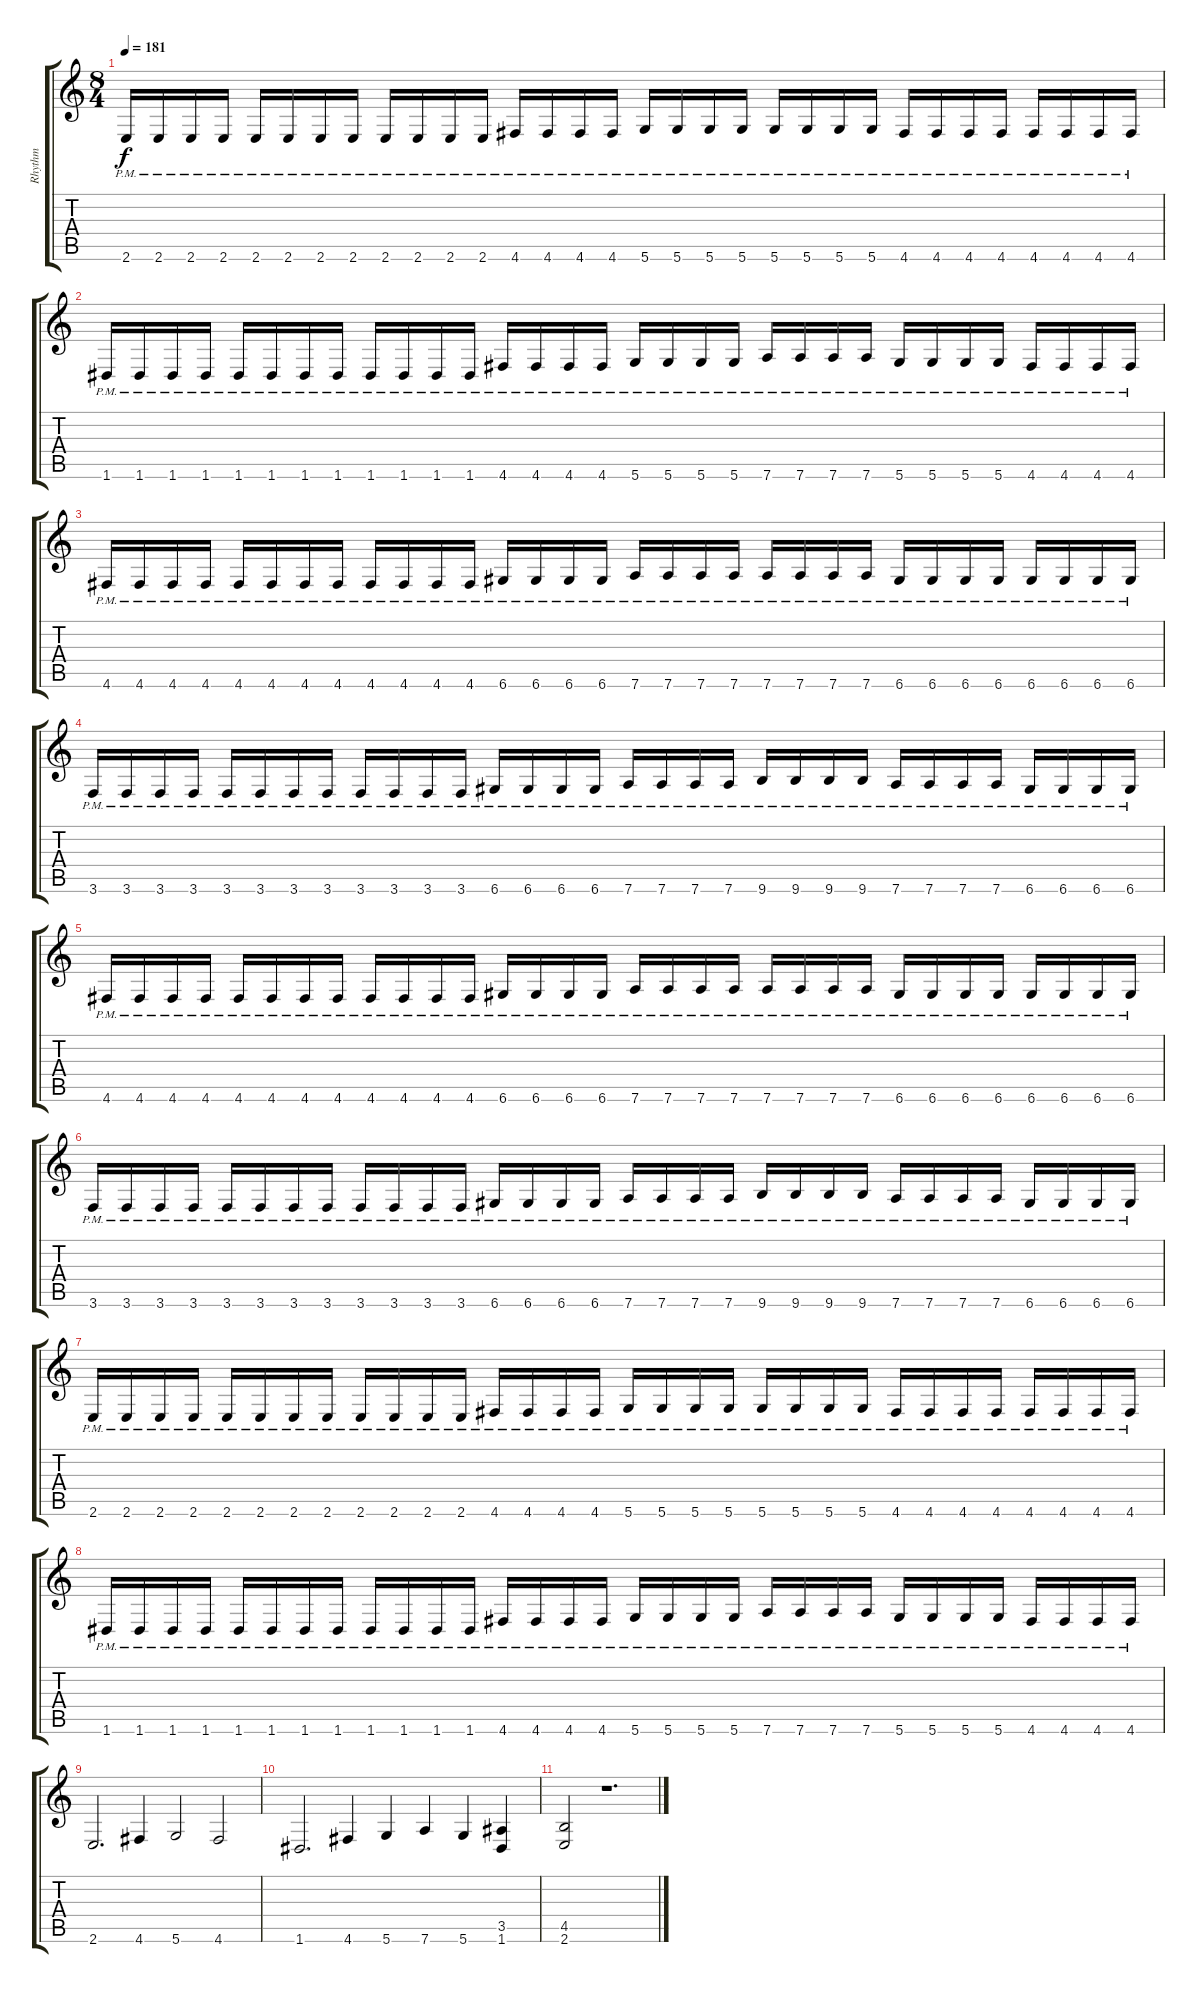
\track ("Rhythm" "Rhythm") {instrument distortionguitar}
\staff {score tabs}
\tuning (D4 A3 F3 C3 G2 D2) {hide}
\ts (8 4)
\tempo 181
\clef g2
\ks c
2.6{pm}.16{dy f} 2.6{pm}.16 2.6{pm}.16 2.6{pm}.16 2.6{pm}.16 2.6{pm}.16 2.6{pm}.16 2.6{pm}.16 2.6{pm}.16 2.6{pm}.16 2.6{pm}.16 2.6{pm}.16 4.6{pm}.16 4.6{pm}.16 4.6{pm}.16 4.6{pm}.16 5.6{pm}.16 5.6{pm}.16 5.6{pm}.16 5.6{pm}.16 5.6{pm}.16 5.6{pm}.16 5.6{pm}.16 5.6{pm}.16 4.6{pm}.16 4.6{pm}.16 4.6{pm}.16 4.6{pm}.16 4.6{pm}.16 4.6{pm}.16 4.6{pm}.16 4.6{pm}.16 |
1.6{pm}.16 1.6{pm}.16 1.6{pm}.16 1.6{pm}.16 1.6{pm}.16 1.6{pm}.16 1.6{pm}.16 1.6{pm}.16 1.6{pm}.16 1.6{pm}.16 1.6{pm}.16 1.6{pm}.16 4.6{pm}.16 4.6{pm}.16 4.6{pm}.16 4.6{pm}.16 5.6{pm}.16 5.6{pm}.16 5.6{pm}.16 5.6{pm}.16 7.6{pm}.16 7.6{pm}.16 7.6{pm}.16 7.6{pm}.16 5.6{pm}.16 5.6{pm}.16 5.6{pm}.16 5.6{pm}.16 4.6{pm}.16 4.6{pm}.16 4.6{pm}.16 4.6{pm}.16 |
4.6{pm}.16 4.6{pm}.16 4.6{pm}.16 4.6{pm}.16 4.6{pm}.16 4.6{pm}.16 4.6{pm}.16 4.6{pm}.16 4.6{pm}.16 4.6{pm}.16 4.6{pm}.16 4.6{pm}.16 6.6{pm}.16 6.6{pm}.16 6.6{pm}.16 6.6{pm}.16 7.6{pm}.16 7.6{pm}.16 7.6{pm}.16 7.6{pm}.16 7.6{pm}.16 7.6{pm}.16 7.6{pm}.16 7.6{pm}.16 6.6{pm}.16 6.6{pm}.16 6.6{pm}.16 6.6{pm}.16 6.6{pm}.16 6.6{pm}.16 6.6{pm}.16 6.6{pm}.16 |
3.6{pm}.16 3.6{pm}.16 3.6{pm}.16 3.6{pm}.16 3.6{pm}.16 3.6{pm}.16 3.6{pm}.16 3.6{pm}.16 3.6{pm}.16 3.6{pm}.16 3.6{pm}.16 3.6{pm}.16 6.6{pm}.16 6.6{pm}.16 6.6{pm}.16 6.6{pm}.16 7.6{pm}.16 7.6{pm}.16 7.6{pm}.16 7.6{pm}.16 9.6{pm}.16 9.6{pm}.16 9.6{pm}.16 9.6{pm}.16 7.6{pm}.16 7.6{pm}.16 7.6{pm}.16 7.6{pm}.16 6.6{pm}.16 6.6{pm}.16 6.6{pm}.16 6.6{pm}.16 |
4.6{pm}.16 4.6{pm}.16 4.6{pm}.16 4.6{pm}.16 4.6{pm}.16 4.6{pm}.16 4.6{pm}.16 4.6{pm}.16 4.6{pm}.16 4.6{pm}.16 4.6{pm}.16 4.6{pm}.16 6.6{pm}.16 6.6{pm}.16 6.6{pm}.16 6.6{pm}.16 7.6{pm}.16 7.6{pm}.16 7.6{pm}.16 7.6{pm}.16 7.6{pm}.16 7.6{pm}.16 7.6{pm}.16 7.6{pm}.16 6.6{pm}.16 6.6{pm}.16 6.6{pm}.16 6.6{pm}.16 6.6{pm}.16 6.6{pm}.16 6.6{pm}.16 6.6{pm}.16 |
3.6{pm}.16 3.6{pm}.16 3.6{pm}.16 3.6{pm}.16 3.6{pm}.16 3.6{pm}.16 3.6{pm}.16 3.6{pm}.16 3.6{pm}.16 3.6{pm}.16 3.6{pm}.16 3.6{pm}.16 6.6{pm}.16 6.6{pm}.16 6.6{pm}.16 6.6{pm}.16 7.6{pm}.16 7.6{pm}.16 7.6{pm}.16 7.6{pm}.16 9.6{pm}.16 9.6{pm}.16 9.6{pm}.16 9.6{pm}.16 7.6{pm}.16 7.6{pm}.16 7.6{pm}.16 7.6{pm}.16 6.6{pm}.16 6.6{pm}.16 6.6{pm}.16 6.6{pm}.16 |
2.6{pm}.16 2.6{pm}.16 2.6{pm}.16 2.6{pm}.16 2.6{pm}.16 2.6{pm}.16 2.6{pm}.16 2.6{pm}.16 2.6{pm}.16 2.6{pm}.16 2.6{pm}.16 2.6{pm}.16 4.6{pm}.16 4.6{pm}.16 4.6{pm}.16 4.6{pm}.16 5.6{pm}.16 5.6{pm}.16 5.6{pm}.16 5.6{pm}.16 5.6{pm}.16 5.6{pm}.16 5.6{pm}.16 5.6{pm}.16 4.6{pm}.16 4.6{pm}.16 4.6{pm}.16 4.6{pm}.16 4.6{pm}.16 4.6{pm}.16 4.6{pm}.16 4.6{pm}.16 |
1.6{pm}.16 1.6{pm}.16 1.6{pm}.16 1.6{pm}.16 1.6{pm}.16 1.6{pm}.16 1.6{pm}.16 1.6{pm}.16 1.6{pm}.16 1.6{pm}.16 1.6{pm}.16 1.6{pm}.16 4.6{pm}.16 4.6{pm}.16 4.6{pm}.16 4.6{pm}.16 5.6{pm}.16 5.6{pm}.16 5.6{pm}.16 5.6{pm}.16 7.6{pm}.16 7.6{pm}.16 7.6{pm}.16 7.6{pm}.16 5.6{pm}.16 5.6{pm}.16 5.6{pm}.16 5.6{pm}.16 4.6{pm}.16 4.6{pm}.16 4.6{pm}.16 4.6{pm}.16 |
2.6.2{d} 4.6.4 5.6.2 4.6.2 |
1.6.2{d} 4.6.4 5.6.4 7.6.4 5.6.4 (3.5 1.6).4 |
(4.5 2.6).2 r.1{d}
